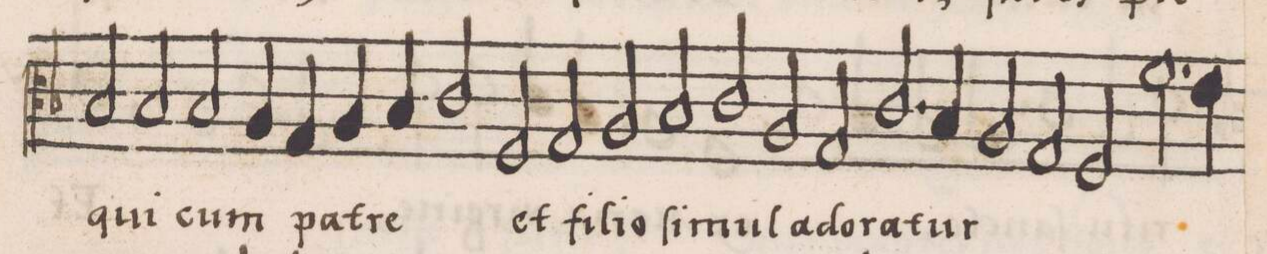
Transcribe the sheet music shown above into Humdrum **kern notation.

**kern	**text
*I"ALTVS	*
*clefC3	*
*k[b-]	*
*M2/1	*
2B-/	qui
=168-	=168-
2B-/	cum
2B-/	pa-
4A/	.
4G/	.
4A/	-tre
4B-/	.
=169-	=169-
2c/	.
2F/	et
2G/	fi-
2A/	-li-
=170-	=170-
2B-/	-o
2c/	ſi-
2A/	-mul
2G/	a-
=171-	=171-
2.c/	-do-
4B-/	.
2A/	-ra-
2G/	.
=172-	=172-
2F/	-tur
2.f\	.
4e\	.
*-	*-
